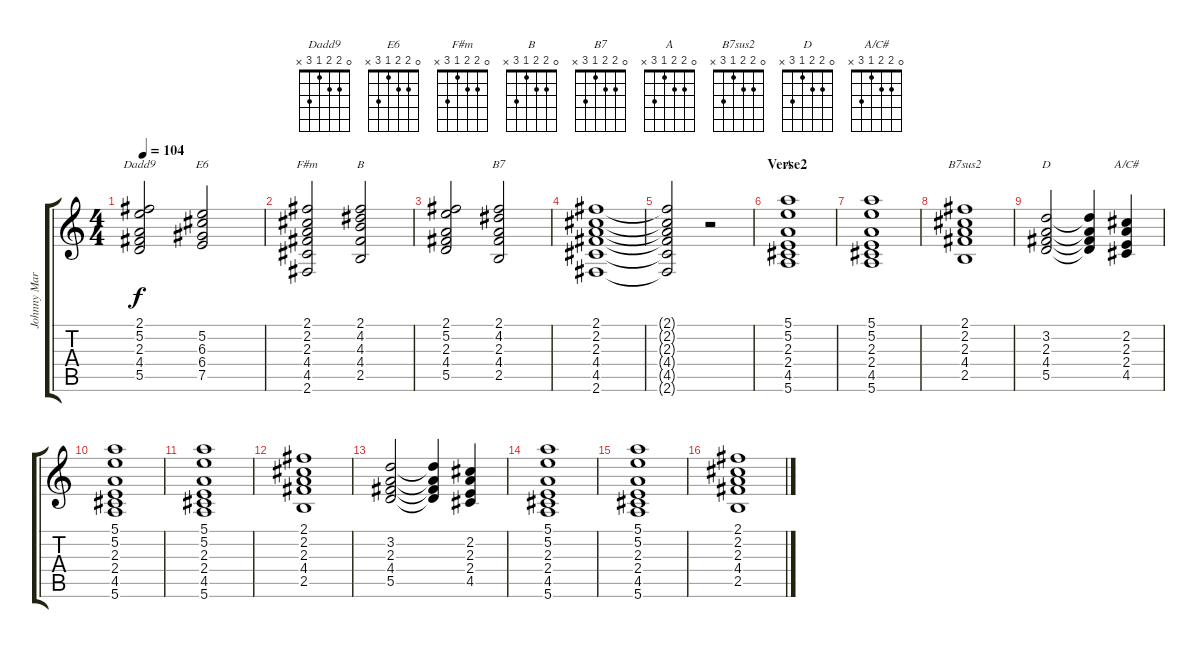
\track ("Johnny Marr|Rythm" "Johnny Mar") {instrument electricguitarclean}
\staff {score tabs}
\tuning (E4 B3 G3 D3 A2 E2) {hide}
\chord ("Dadd9" 0 2 2 1 3 x)
\chord ("E6" 0 2 2 1 3 x)
\chord ("F#m" 0 2 2 1 3 x)
\chord ("B" 0 2 2 1 3 x)
\chord ("B7" 0 2 2 1 3 x)
\chord ("A" 0 2 2 1 3 x)
\chord ("B7sus2" 0 2 2 1 3 x)
\chord ("D" 0 2 2 1 3 x)
\chord ("A/C#" 0 2 2 1 3 x)
\ts (4 4)
\tempo 104
\clef g2
\ks c
(2.1 5.2 2.3 4.4 5.5).2{ch "Dadd9" dy f} (5.2 6.3 6.4 7.5).2{ch "E6"} |
(2.1 2.2 2.3 4.4 4.5 2.6).2{ch "F#m"} (2.1 4.2 4.3 4.4 2.5).2{ch "B"} |
(2.1 5.2 2.3 4.4 5.5).2 (2.1 4.2 2.3 4.4 2.5).2{ch "B7"} |
(2.1 2.2 2.3 4.4 4.5 2.6).1 |
(2.1{t} 2.2{t} 2.3{t} 4.4{t} 4.5{t} 2.6{t}).2 r.2 |
\section ("" "Verse2")
(5.1 5.2 2.3 2.4 4.5 5.6).1{ch "A"} |
(5.1 5.2 2.3 2.4 4.5 5.6).1 |
(2.1 2.2 2.3 4.4 2.5).1{ch "B7sus2"} |
(3.2 2.3 4.4 5.5).2{ch "D"} (3.2{t} 2.3{t} 4.4{t} 5.5{t}).4 (2.2 2.3 2.4 4.5).4{ch "A/C#"} |
(5.1 5.2 2.3 2.4 4.5 5.6).1 |
(5.1 5.2 2.3 2.4 4.5 5.6).1 |
(2.1 2.2 2.3 4.4 2.5).1 |
(3.2 2.3 4.4 5.5).2 (3.2{t} 2.3{t} 4.4{t} 5.5{t}).4 (2.2 2.3 2.4 4.5).4 |
(5.1 5.2 2.3 2.4 4.5 5.6).1 |
(5.1 5.2 2.3 2.4 4.5 5.6).1 |
(2.1 2.2 2.3 4.4 2.5).1
